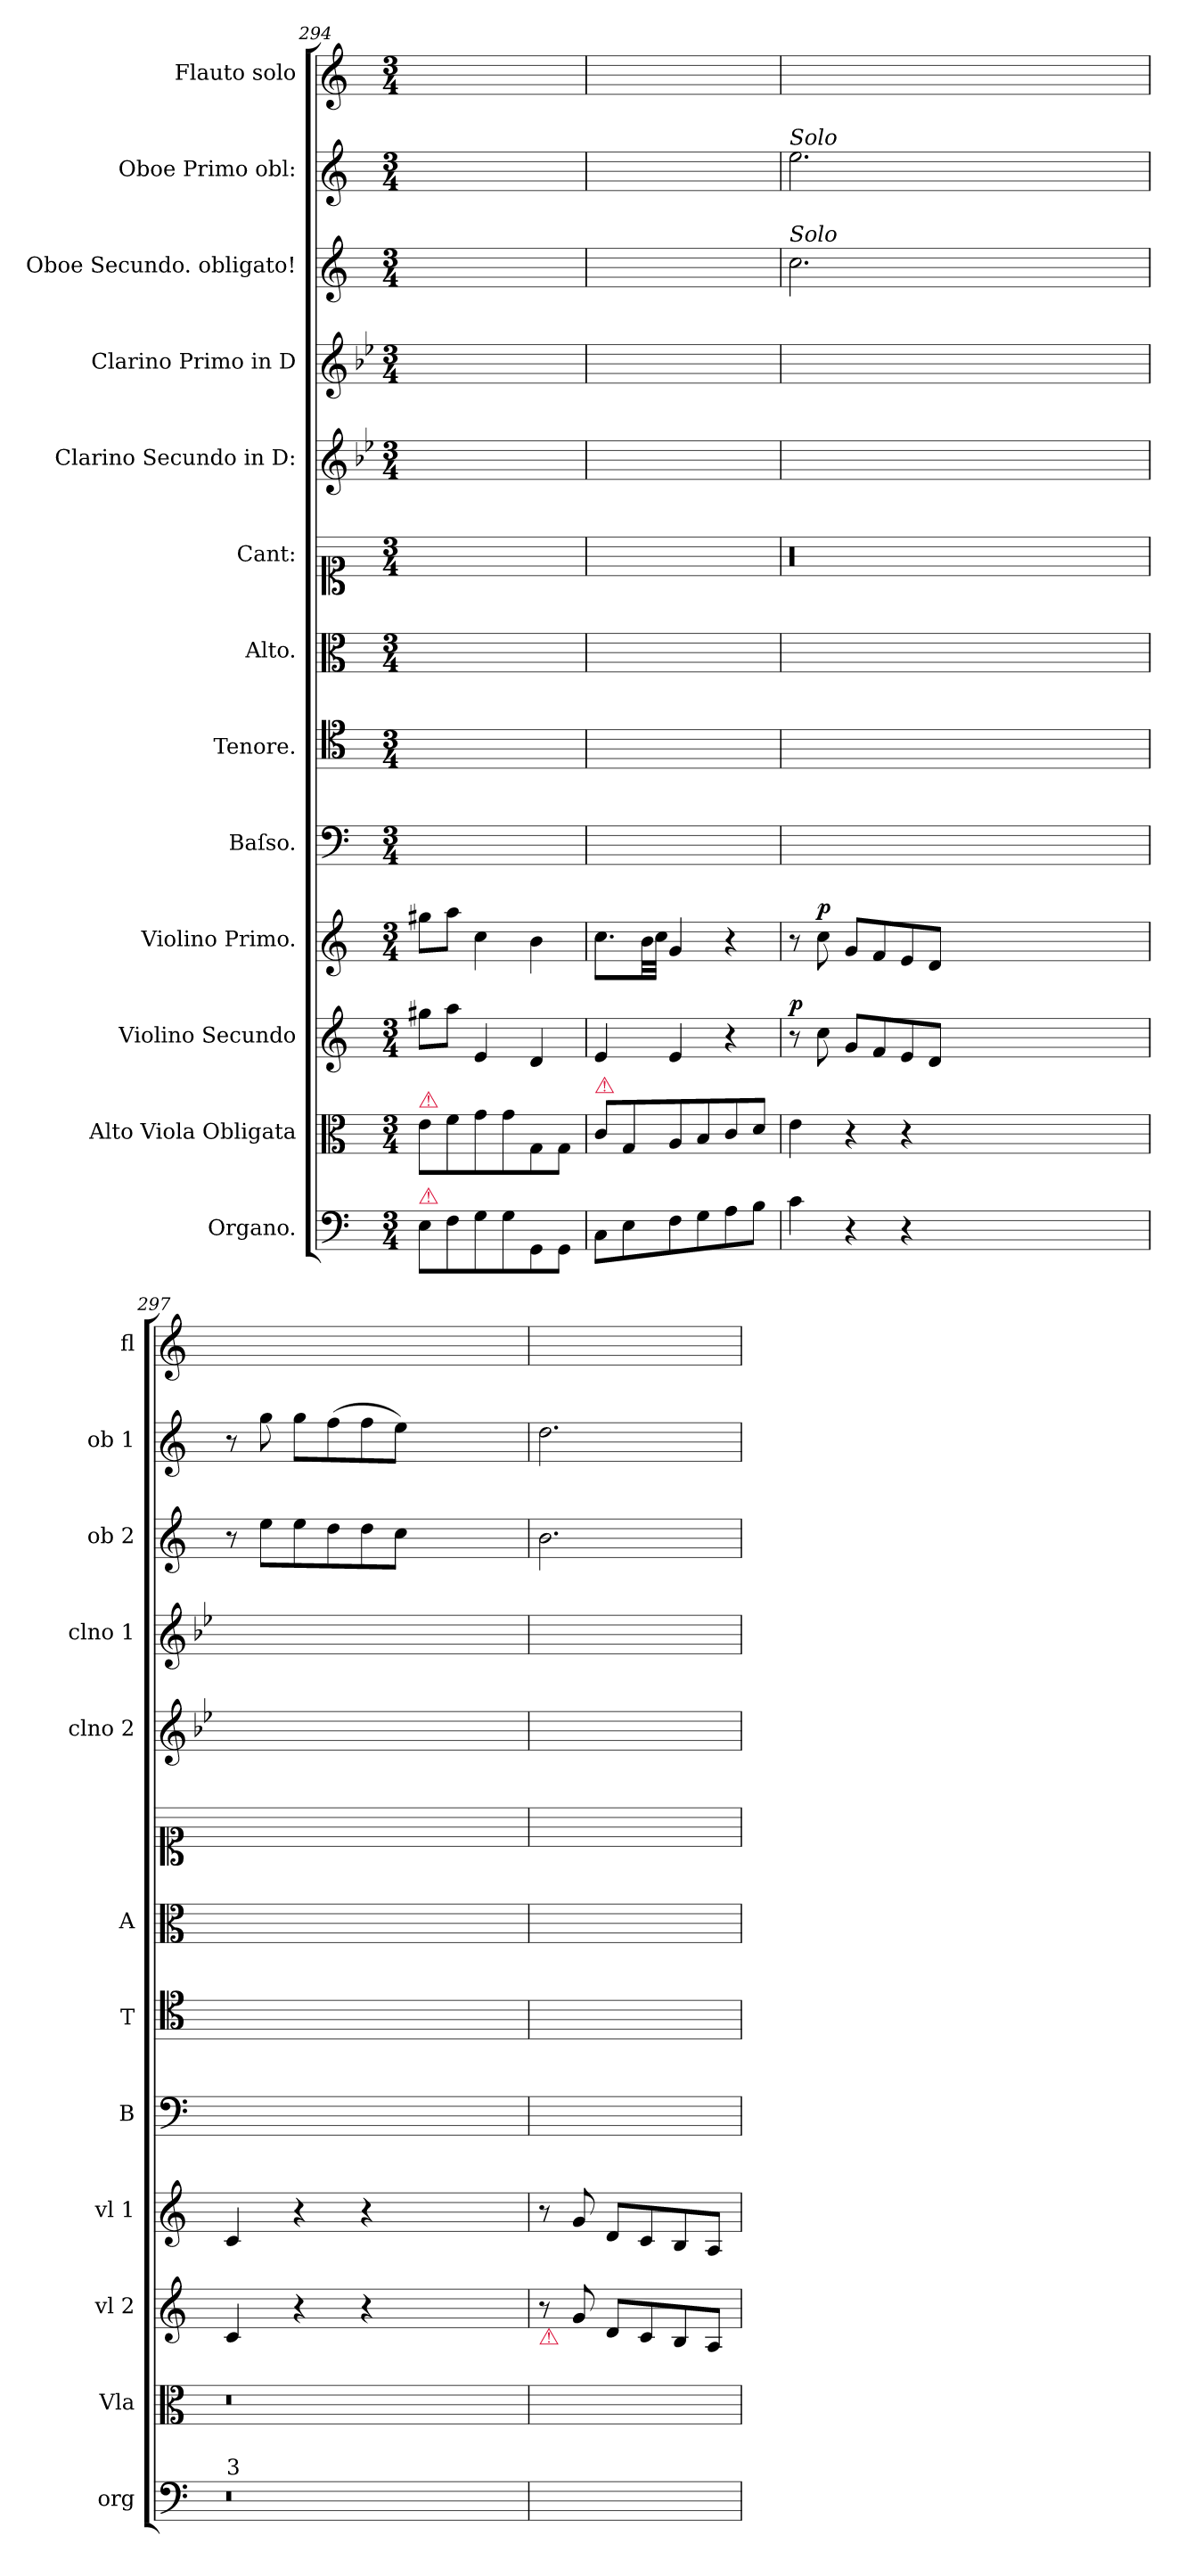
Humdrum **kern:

**kern	**kern	**kern	**dynam	**kern	**dynam	**kern	**kern	**kern	**kern	**kern	**kern	**kern	**kern	**kern
*part13	*part12	*part11	*part11	*part10	*part10	*part9	*part8	*part7	*part6	*part5	*part4	*part3	*part2	*part1
*staff13	*staff12	*staff11	*staff11	*staff10	*staff10	*staff9	*staff8	*staff7	*staff6	*staff5	*staff4	*staff3	*staff2	*staff1
*I"Organo.	*I"Alto Viola Obligata	*I"Violino Secundo	*	*I"Violino Primo.	*	*I"Baſso.	*I"Tenore.	*I"Alto.	*I"Cant:	*I"Clarino Secundo in D:	*I"Clarino Primo in D	*I"Oboe Secundo. obligato!	*I"Oboe Primo obl:	*I"Flauto solo
*I'org	*I'Vla	*I'vl 2	*	*I'vl 1	*	*I'B	*I'T	*I'A	*	*I'clno 2	*I'clno 1	*I'ob 2	*I'ob 1	*I'fl
*clefF4	*clefC3	*clefG2	*	*clefG2	*	*clefF4	*clefC4	*clefC3	*clefC1	*clefG2	*clefG2	*clefG2	*clefG2	*clefG2
*	*	*	*	*	*	*	*	*	*	*ITrd-1c-2	*ITrd-1c-2	*	*	*
*k[]	*k[]	*k[]	*	*k[]	*	*k[]	*k[]	*k[]	*k[]	*k[]	*k[]	*k[]	*k[]	*k[]
*C:	*C:	*C:	*	*C:	*	*C:	*C:	*C:	*C:	*C:	*C:	*C:	*C:	*C:
*M3/4	*M3/4	*M3/4	*	*M3/4	*	*M3/4	*M3/4	*M3/4	*M3/4	*M3/4	*M3/4	*M3/4	*M3/4	*M3/4
=294	=294	=294	=294	=294	=294	=294	=294	=294	=294	=294	=294	=294	=294	=294
!	!LO:TX:a:color=crimson:t=⚠	!	!	!	!	!	!	!	!	!	!	!	!	!
!LO:TX:a:color=crimson:t=⚠	!	!	!	!	!	!	!	!	!	!	!	!	!	!
8E\L	8e\L	8gg#X\L	.	8gg#X\L	.	2.ryy	2.ryy	2.ryy	2.ryy	2.ryy	2.ryy	2.ryy	2.ryy	2.ryy
8F\	8f\	8aa\J	.	8aa\J	.	.	.	.	.	.	.	.	.	.
8G\	8g\	4e/	.	4cc\	.	.	.	.	.	.	.	.	.	.
8G\	8g\	.	.	.	.	.	.	.	.	.	.	.	.	.
8GG/	8G/	4d/	.	4b\	.	.	.	.	.	.	.	.	.	.
8GG/J	8G/J	.	.	.	.	.	.	.	.	.	.	.	.	.
=295	=295	=295	=295	=295	=295	=295	=295	=295	=295	=295	=295	=295	=295	=295
!	!LO:TX:a:color=crimson:t=⚠	!	!	!	!	!	!	!	!	!	!	!	!	!
8C\L	8c\L	4e/	.	8.cc\L	.	2.ryy	2.ryy	2.ryy	2.ryy	2.ryy	2.ryy	2.ryy	2.ryy	2.ryy
8E\	8G/	.	.	.	.	.	.	.	.	.	.	.	.	.
.	.	.	.	32b\LL	.	.	.	.	.	.	.	.	.	.
.	.	.	.	32cc\JJJ	.	.	.	.	.	.	.	.	.	.
8F\	8A/	4e/	.	4g/	.	.	.	.	.	.	.	.	.	.
8G\	8B/	.	.	.	.	.	.	.	.	.	.	.	.	.
8A\	8c/	4r	.	4r	.	.	.	.	.	.	.	.	.	.
8B\J	8d/J	.	.	.	.	.	.	.	.	.	.	.	.	.
=296	=296	=296	=296	=296	=296	=296	=296	=296	=296	=296	=296	=296	=296	=296
!	!	!	!	!	!	!	!	!	!	!	!	!	!LO:TX:a:i:t=Solo	!
!	!	!	!	!	!	!	!	!	!	!	!	!LO:TX:a:i:t=Solo	!	!
!	!	!	!LO:DY:a	!	!	!	!	!	!LO:N:vis=00	!	!	!	!	!
4c\	4e\	8r	p	8r	.	2.ryy	2.ryy	2.ryy	0.r	2.ryy	2.ryy	2.cc\	2.ee\	2.ryy
!	!	!	!	!	!LO:DY:a	!	!	!	!	!	!	!	!	!
.	.	8cc\	.	8cc\	p	.	.	.	.	.	.	.	.	.
4r	4r	8g/L	.	8g/L	.	.	.	.	.	.	.	.	.	.
.	.	8f/	.	8f/	.	.	.	.	.	.	.	.	.	.
4r	4r	8e/	.	8e/	.	.	.	.	.	.	.	.	.	.
.	.	8d/J	.	8d/J	.	.	.	.	.	.	.	.	.	.
0ryy	0ryy	0ryy	.	0ryy	.	0ryy	0ryy	0ryy	.	0ryy	0ryy	0ryy	0ryy	0ryy
4ryy	4ryy	4ryy	.	4ryy	.	4ryy	4ryy	4ryy	.	4ryy	4ryy	4ryy	4ryy	4ryy
=297	=297	=297	=297	=297	=297	=297	=297	=297	=297	=297	=297	=297	=297	=297
!LO:TX:a:t=3	!	!	!	!	!	!	!	!	!	!	!	!	!	!
!LO:N:vis=0	!LO:N:vis=0	!	!	!	!	!	!	!	!	!	!	!	!	!
1.r	1.r	4c/	.	4c/	.	2.ryy	2.ryy	2.ryy	1.ryy	2.ryy	2.ryy	8r	8r	2.ryy
.	.	.	.	.	.	.	.	.	.	.	.	8ee\L	8gg\	.
.	.	4r	.	4r	.	.	.	.	.	.	.	8ee\	8gg\L	.
.	.	.	.	.	.	.	.	.	.	.	.	8dd\	(>8ff\	.
.	.	4r	.	4r	.	.	.	.	.	.	.	8dd\	8ff\	.
.	.	.	.	.	.	.	.	.	.	.	.	8cc\J	8ee\J)	.
.	.	2.ryy	.	2.ryy	.	2.ryy	2.ryy	2.ryy	.	2.ryy	2.ryy	2.ryy	2.ryy	2.ryy
=298	=298	=298	=298	=298	=298	=298	=298	=298	=298	=298	=298	=298	=298	=298
!	!	!LO:TX:b:color=crimson:t=⚠	!	!	!	!	!	!	!	!	!	!	!	!
2.ryy	2.ryy	8r	.	8r	.	2.ryy	2.ryy	2.ryy	2.ryy	2.ryy	2.ryy	2.b\	2.dd\	2.ryy
.	.	8g/	.	8g/	.	.	.	.	.	.	.	.	.	.
.	.	8d/L	.	8d/L	.	.	.	.	.	.	.	.	.	.
.	.	8c/	.	8c/	.	.	.	.	.	.	.	.	.	.
.	.	8B/	.	8B/	.	.	.	.	.	.	.	.	.	.
.	.	8A/J	.	8A/J	.	.	.	.	.	.	.	.	.	.
=	=	=	=	=	=	=	=	=	=	=	=	=	=	=
*-	*-	*-	*-	*-	*-	*-	*-	*-	*-	*-	*-	*-	*-	*-
